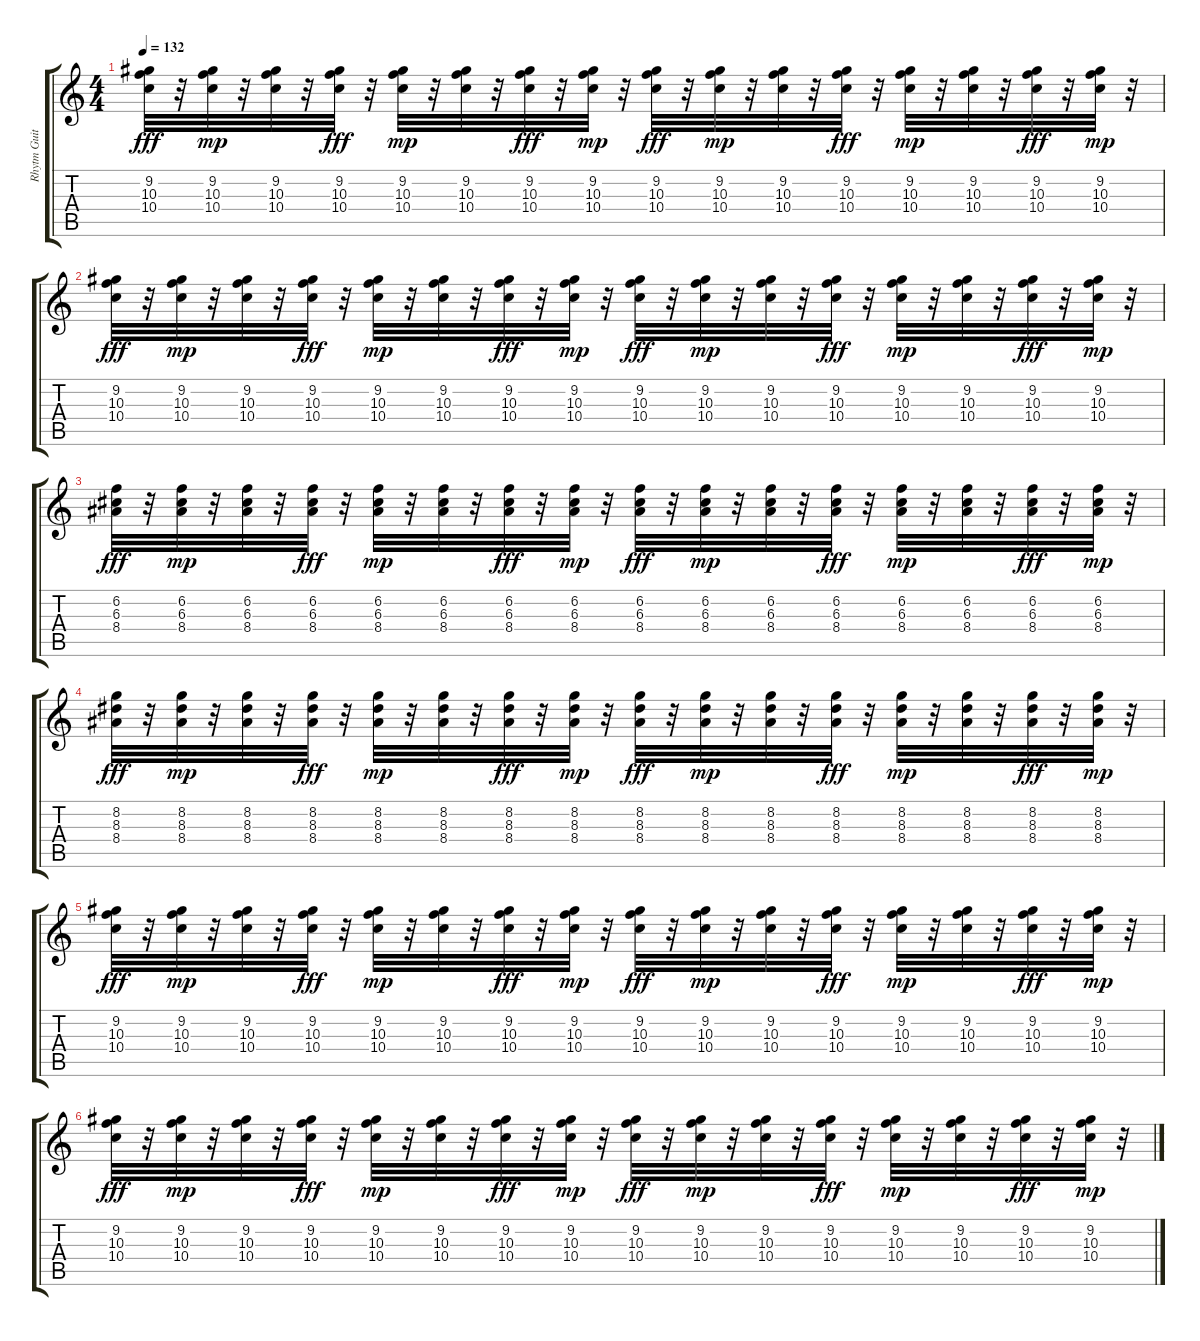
\track ("Rhytm Guitar" "Rhytm Guit") {instrument acousticguitarsteel}
\staff {score tabs}
\tuning (E4 B3 G3 D3 A2 E2) {hide}
\ts (4 4)
\tempo 132
\clef g2
\ks c
(9.2 10.3 10.4).32{dy fff} r.32 (9.2 10.3 10.4).32{dy mp} r.32 (9.2 10.3 10.4).32 r.32 (9.2 10.3 10.4).32{dy fff} r.32 (9.2 10.3 10.4).32{dy mp} r.32 (9.2 10.3 10.4).32 r.32 (9.2 10.3 10.4).32{dy fff} r.32 (9.2 10.3 10.4).32{dy mp} r.32 (9.2 10.3 10.4).32{dy fff} r.32 (9.2 10.3 10.4).32{dy mp} r.32 (9.2 10.3 10.4).32 r.32 (9.2 10.3 10.4).32{dy fff} r.32 (9.2 10.3 10.4).32{dy mp} r.32 (9.2 10.3 10.4).32 r.32 (9.2 10.3 10.4).32{dy fff} r.32 (9.2 10.3 10.4).32{dy mp} r.32 |
(9.2 10.3 10.4).32{dy fff} r.32 (9.2 10.3 10.4).32{dy mp} r.32 (9.2 10.3 10.4).32 r.32 (9.2 10.3 10.4).32{dy fff} r.32 (9.2 10.3 10.4).32{dy mp} r.32 (9.2 10.3 10.4).32 r.32 (9.2 10.3 10.4).32{dy fff} r.32 (9.2 10.3 10.4).32{dy mp} r.32 (9.2 10.3 10.4).32{dy fff} r.32 (9.2 10.3 10.4).32{dy mp} r.32 (9.2 10.3 10.4).32 r.32 (9.2 10.3 10.4).32{dy fff} r.32 (9.2 10.3 10.4).32{dy mp} r.32 (9.2 10.3 10.4).32 r.32 (9.2 10.3 10.4).32{dy fff} r.32 (9.2 10.3 10.4).32{dy mp} r.32 |
(6.2 6.3 8.4).32{dy fff} r.32 (6.2 6.3 8.4).32{dy mp} r.32 (6.2 6.3 8.4).32 r.32 (6.2 6.3 8.4).32{dy fff} r.32 (6.2 6.3 8.4).32{dy mp} r.32 (6.2 6.3 8.4).32 r.32 (6.2 6.3 8.4).32{dy fff} r.32 (6.2 6.3 8.4).32{dy mp} r.32 (6.2 6.3 8.4).32{dy fff} r.32 (6.2 6.3 8.4).32{dy mp} r.32 (6.2 6.3 8.4).32 r.32 (6.2 6.3 8.4).32{dy fff} r.32 (6.2 6.3 8.4).32{dy mp} r.32 (6.2 6.3 8.4).32 r.32 (6.2 6.3 8.4).32{dy fff} r.32 (6.2 6.3 8.4).32{dy mp} r.32 |
(8.2 8.3 8.4).32{dy fff} r.32 (8.2 8.3 8.4).32{dy mp} r.32 (8.2 8.3 8.4).32 r.32 (8.2 8.3 8.4).32{dy fff} r.32 (8.2 8.3 8.4).32{dy mp} r.32 (8.2 8.3 8.4).32 r.32 (8.2 8.3 8.4).32{dy fff} r.32 (8.2 8.3 8.4).32{dy mp} r.32 (8.2 8.3 8.4).32{dy fff} r.32 (8.2 8.3 8.4).32{dy mp} r.32 (8.2 8.3 8.4).32 r.32 (8.2 8.3 8.4).32{dy fff} r.32 (8.2 8.3 8.4).32{dy mp} r.32 (8.2 8.3 8.4).32 r.32 (8.2 8.3 8.4).32{dy fff} r.32 (8.2 8.3 8.4).32{dy mp} r.32 |
(9.2 10.3 10.4).32{dy fff} r.32 (9.2 10.3 10.4).32{dy mp} r.32 (9.2 10.3 10.4).32 r.32 (9.2 10.3 10.4).32{dy fff} r.32 (9.2 10.3 10.4).32{dy mp} r.32 (9.2 10.3 10.4).32 r.32 (9.2 10.3 10.4).32{dy fff} r.32 (9.2 10.3 10.4).32{dy mp} r.32 (9.2 10.3 10.4).32{dy fff} r.32 (9.2 10.3 10.4).32{dy mp} r.32 (9.2 10.3 10.4).32 r.32 (9.2 10.3 10.4).32{dy fff} r.32 (9.2 10.3 10.4).32{dy mp} r.32 (9.2 10.3 10.4).32 r.32 (9.2 10.3 10.4).32{dy fff} r.32 (9.2 10.3 10.4).32{dy mp} r.32 |
(9.2 10.3 10.4).32{dy fff} r.32 (9.2 10.3 10.4).32{dy mp} r.32 (9.2 10.3 10.4).32 r.32 (9.2 10.3 10.4).32{dy fff} r.32 (9.2 10.3 10.4).32{dy mp} r.32 (9.2 10.3 10.4).32 r.32 (9.2 10.3 10.4).32{dy fff} r.32 (9.2 10.3 10.4).32{dy mp} r.32 (9.2 10.3 10.4).32{dy fff} r.32 (9.2 10.3 10.4).32{dy mp} r.32 (9.2 10.3 10.4).32 r.32 (9.2 10.3 10.4).32{dy fff} r.32 (9.2 10.3 10.4).32{dy mp} r.32 (9.2 10.3 10.4).32 r.32 (9.2 10.3 10.4).32{dy fff} r.32 (9.2 10.3 10.4).32{dy mp} r.32
